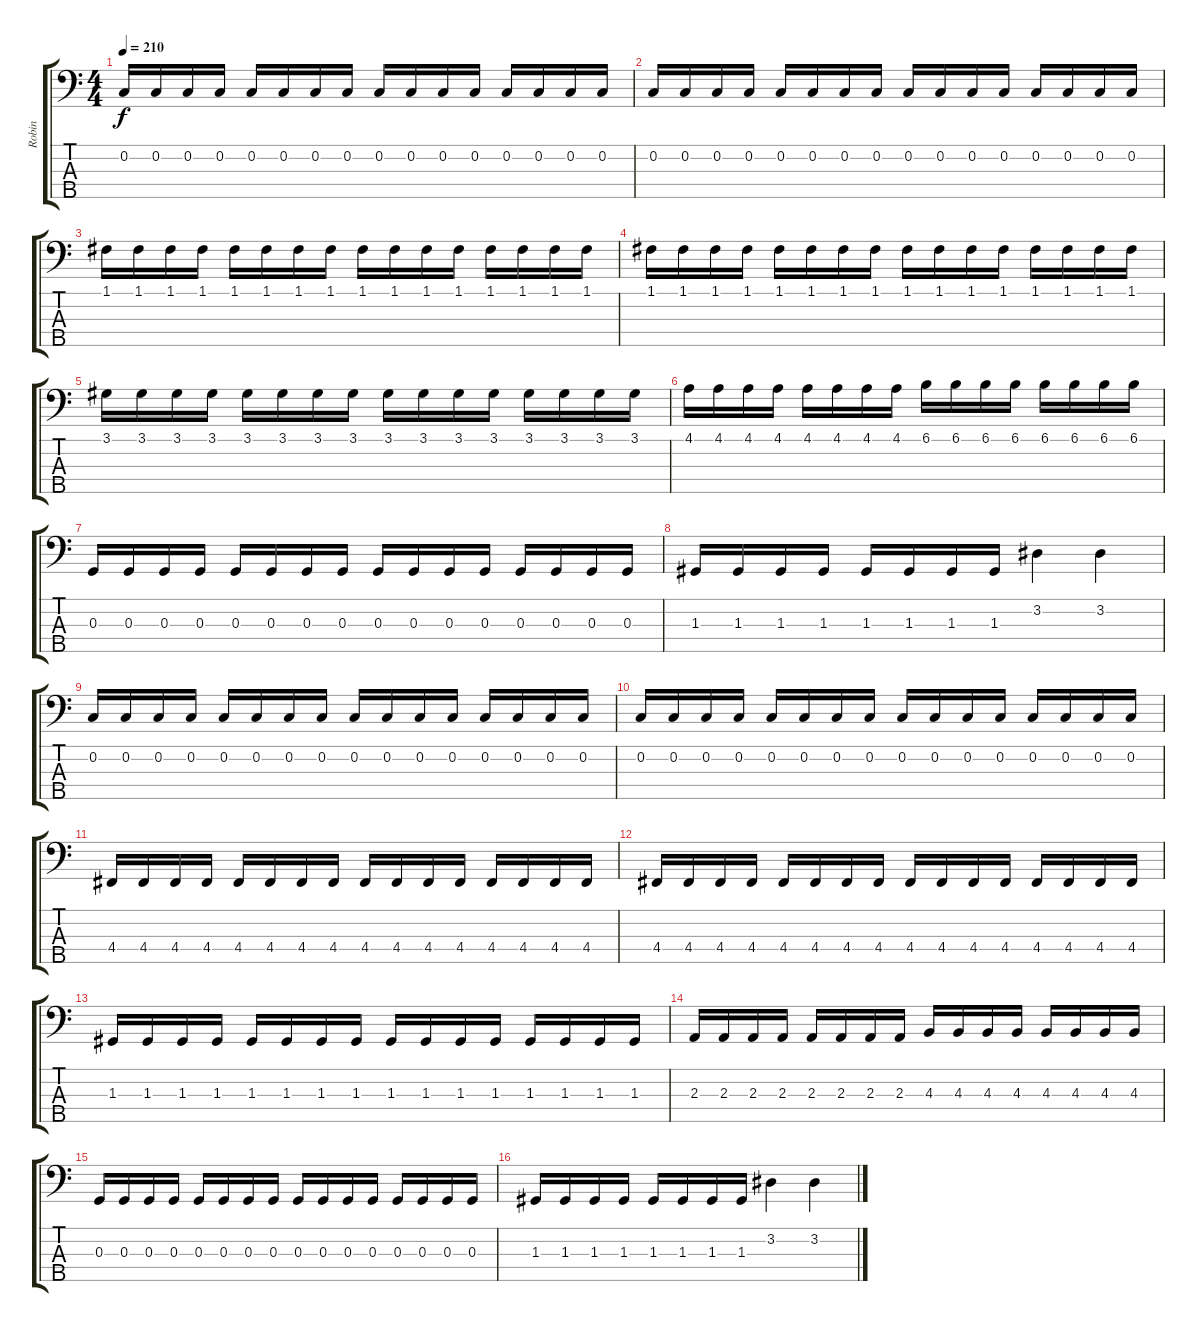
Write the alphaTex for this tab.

\track ("Robin" "Robin") {instrument electricbasspick}
\staff {score tabs}
\tuning (F2 C2 G1 D1 A0) {hide}
\ts (4 4)
\tempo 210
\clef f4
\ks c
0.2.16{dy f} 0.2.16 0.2.16 0.2.16 0.2.16 0.2.16 0.2.16 0.2.16 0.2.16 0.2.16 0.2.16 0.2.16 0.2.16 0.2.16 0.2.16 0.2.16 |
0.2.16 0.2.16 0.2.16 0.2.16 0.2.16 0.2.16 0.2.16 0.2.16 0.2.16 0.2.16 0.2.16 0.2.16 0.2.16 0.2.16 0.2.16 0.2.16 |
1.1.16 1.1.16 1.1.16 1.1.16 1.1.16 1.1.16 1.1.16 1.1.16 1.1.16 1.1.16 1.1.16 1.1.16 1.1.16 1.1.16 1.1.16 1.1.16 |
1.1.16 1.1.16 1.1.16 1.1.16 1.1.16 1.1.16 1.1.16 1.1.16 1.1.16 1.1.16 1.1.16 1.1.16 1.1.16 1.1.16 1.1.16 1.1.16 |
3.1.16 3.1.16 3.1.16 3.1.16 3.1.16 3.1.16 3.1.16 3.1.16 3.1.16 3.1.16 3.1.16 3.1.16 3.1.16 3.1.16 3.1.16 3.1.16 |
4.1.16 4.1.16 4.1.16 4.1.16 4.1.16 4.1.16 4.1.16 4.1.16 6.1.16 6.1.16 6.1.16 6.1.16 6.1.16 6.1.16 6.1.16 6.1.16 |
0.3.16 0.3.16 0.3.16 0.3.16 0.3.16 0.3.16 0.3.16 0.3.16 0.3.16 0.3.16 0.3.16 0.3.16 0.3.16 0.3.16 0.3.16 0.3.16 |
1.3.16 1.3.16 1.3.16 1.3.16 1.3.16 1.3.16 1.3.16 1.3.16 3.2.4 3.2.4 |
0.2.16 0.2.16 0.2.16 0.2.16 0.2.16 0.2.16 0.2.16 0.2.16 0.2.16 0.2.16 0.2.16 0.2.16 0.2.16 0.2.16 0.2.16 0.2.16 |
0.2.16 0.2.16 0.2.16 0.2.16 0.2.16 0.2.16 0.2.16 0.2.16 0.2.16 0.2.16 0.2.16 0.2.16 0.2.16 0.2.16 0.2.16 0.2.16 |
4.4.16 4.4.16 4.4.16 4.4.16 4.4.16 4.4.16 4.4.16 4.4.16 4.4.16 4.4.16 4.4.16 4.4.16 4.4.16 4.4.16 4.4.16 4.4.16 |
4.4.16 4.4.16 4.4.16 4.4.16 4.4.16 4.4.16 4.4.16 4.4.16 4.4.16 4.4.16 4.4.16 4.4.16 4.4.16 4.4.16 4.4.16 4.4.16 |
1.3.16 1.3.16 1.3.16 1.3.16 1.3.16 1.3.16 1.3.16 1.3.16 1.3.16 1.3.16 1.3.16 1.3.16 1.3.16 1.3.16 1.3.16 1.3.16 |
2.3.16 2.3.16 2.3.16 2.3.16 2.3.16 2.3.16 2.3.16 2.3.16 4.3.16 4.3.16 4.3.16 4.3.16 4.3.16 4.3.16 4.3.16 4.3.16 |
0.3.16 0.3.16 0.3.16 0.3.16 0.3.16 0.3.16 0.3.16 0.3.16 0.3.16 0.3.16 0.3.16 0.3.16 0.3.16 0.3.16 0.3.16 0.3.16 |
1.3.16 1.3.16 1.3.16 1.3.16 1.3.16 1.3.16 1.3.16 1.3.16 3.2.4 3.2.4
